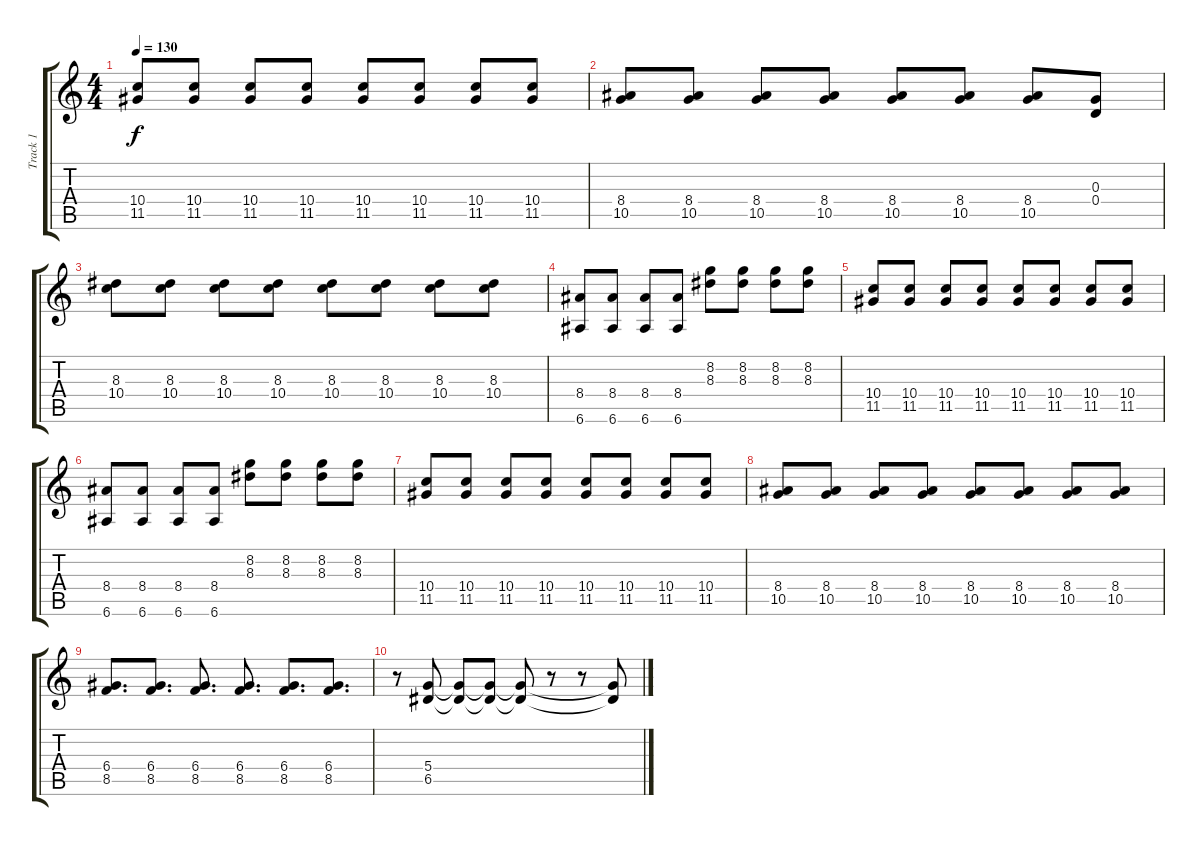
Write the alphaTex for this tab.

\track ("Track 1" "Track 1") {instrument overdrivenguitar}
\staff {score tabs}
\tuning (E4 B3 G3 D3 A2 E2) {hide}
\ts (4 4)
\tempo 130
\clef g2
\ks c
(10.4 11.5).8{dy f} (10.4 11.5).8 (10.4 11.5).8 (10.4 11.5).8 (10.4 11.5).8 (10.4 11.5).8 (10.4 11.5).8 (10.4 11.5).8 |
(8.4 10.5).8 (8.4 10.5).8 (8.4 10.5).8 (8.4 10.5).8 (8.4 10.5).8 (8.4 10.5).8 (8.4 10.5).8 (0.3 0.4).8 |
(8.3 10.4).8 (8.3 10.4).8 (8.3 10.4).8 (8.3 10.4).8 (8.3 10.4).8 (8.3 10.4).8 (8.3 10.4).8 (8.3 10.4).8 |
(8.4 6.6).8 (8.4 6.6).8 (8.4 6.6).8 (8.4 6.6).8 (8.2 8.3).8 (8.2 8.3).8 (8.2 8.3).8 (8.2 8.3).8 |
(10.4 11.5).8 (10.4 11.5).8 (10.4 11.5).8 (10.4 11.5).8 (10.4 11.5).8 (10.4 11.5).8 (10.4 11.5).8 (10.4 11.5).8 |
(8.4 6.6).8 (8.4 6.6).8 (8.4 6.6).8 (8.4 6.6).8 (8.2 8.3).8 (8.2 8.3).8 (8.2 8.3).8 (8.2 8.3).8 |
(10.4 11.5).8 (10.4 11.5).8 (10.4 11.5).8 (10.4 11.5).8 (10.4 11.5).8 (10.4 11.5).8 (10.4 11.5).8 (10.4 11.5).8 |
(8.4 10.5).8 (8.4 10.5).8 (8.4 10.5).8 (8.4 10.5).8 (8.4 10.5).8 (8.4 10.5).8 (8.4 10.5).8 (8.4 10.5).8 |
(6.4 8.5).8{d} (6.4 8.5).8{d} (6.4 8.5).8{d} (6.4 8.5).8{d} (6.4 8.5).8{d} (6.4 8.5).8{d} |
r.8 (5.4 6.5).8 (5.4{t} 6.5{t}).8 (5.4{t} 6.5{t}).8 (5.4{t} 6.5{t}).8 r.8 r.8 (5.4{t} 6.5{t}).8
